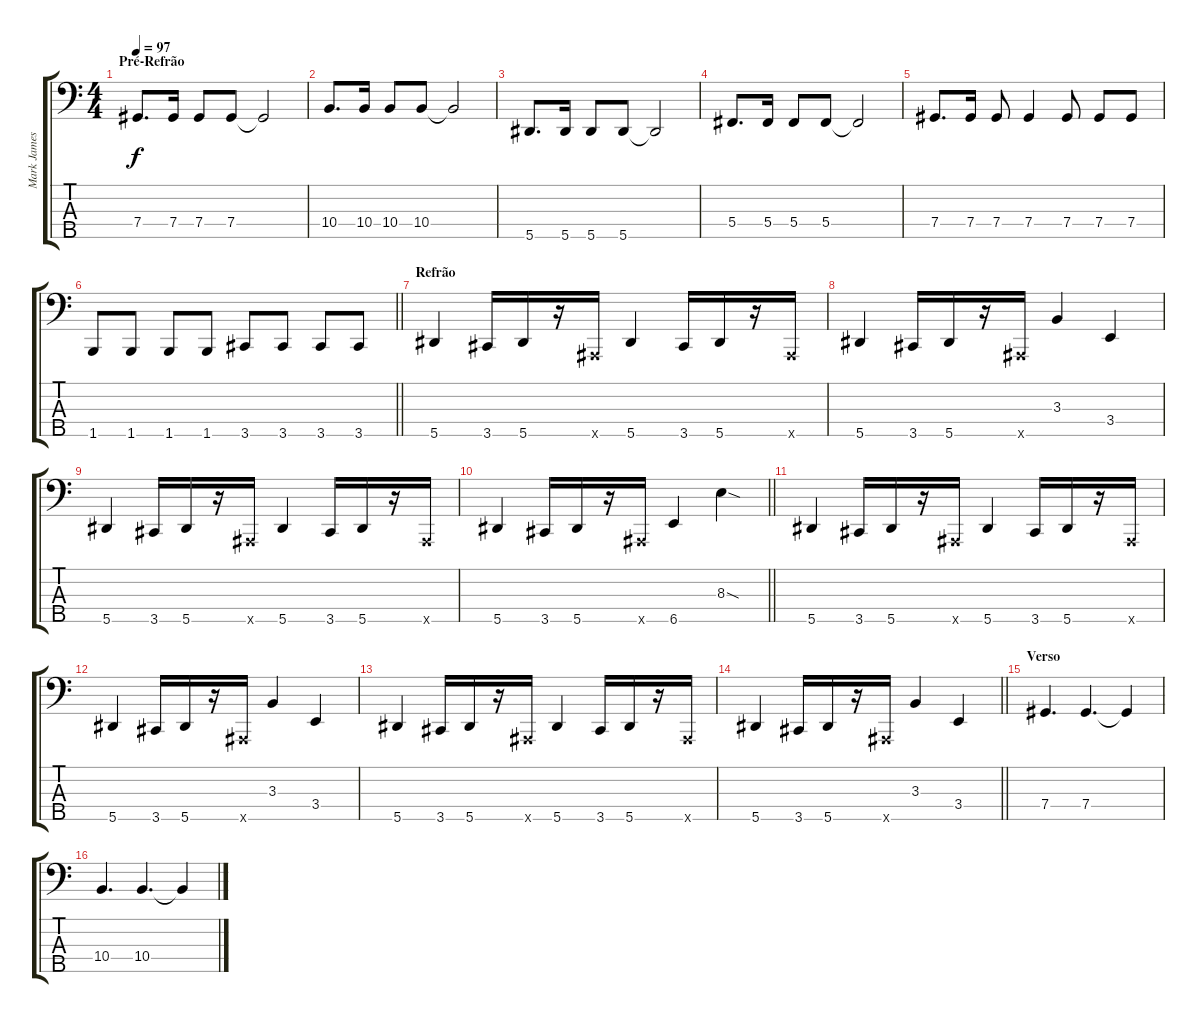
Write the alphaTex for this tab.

\track ("Mark James" "Mark James") {instrument electricbassfinger}
\staff {score tabs}
\tuning (Gb2 Db2 Ab1 Db1 Bb0) {hide}
\ts (4 4)
\section ("" "Pré-Refrão")
\tempo 97
\clef f4
\ks c
7.4.8{d dy f} 7.4.16 7.4.8 7.4.8 7.4{t}.2 |
10.4.8{d} 10.4.16 10.4.8 10.4.8 10.4{t}.2 |
5.5.8{d} 5.5.16 5.5.8 5.5.8 5.5{t}.2 |
5.4.8{d} 5.4.16 5.4.8 5.4.8 5.4{t}.2 |
7.4.8{d} 7.4.16 7.4.8 7.4.4 7.4.8 7.4.8 7.4.8 |
\barLineRight lightlight
1.5.8 1.5.8 1.5.8 1.5.8 3.5.8 3.5.8 3.5.8 3.5.8 |
\section ("" "Refrão")
5.5.4 3.5.16 5.5.16 r.16 0.5{x}.16 5.5.4 3.5.16 5.5.16 r.16 0.5{x}.16 |
5.5.4 3.5.16 5.5.16 r.16 0.5{x}.16 3.3.4 3.4.4 |
5.5.4 3.5.16 5.5.16 r.16 0.5{x}.16 5.5.4 3.5.16 5.5.16 r.16 0.5{x}.16 |
\barLineRight lightlight
5.5.4 3.5.16 5.5.16 r.16 0.5{x}.16 6.5.4 8.3{sod}.4 |
5.5.4 3.5.16 5.5.16 r.16 0.5{x}.16 5.5.4 3.5.16 5.5.16 r.16 0.5{x}.16 |
5.5.4 3.5.16 5.5.16 r.16 0.5{x}.16 3.3.4 3.4.4 |
5.5.4 3.5.16 5.5.16 r.16 0.5{x}.16 5.5.4 3.5.16 5.5.16 r.16 0.5{x}.16 |
\barLineRight lightlight
5.5.4 3.5.16 5.5.16 r.16 0.5{x}.16 3.3.4 3.4.4 |
\section ("" "Verso")
7.4.4{d} 7.4.4{d} 7.4{t}.4 |
10.4.4{d} 10.4.4{d} 10.4{t}.4
